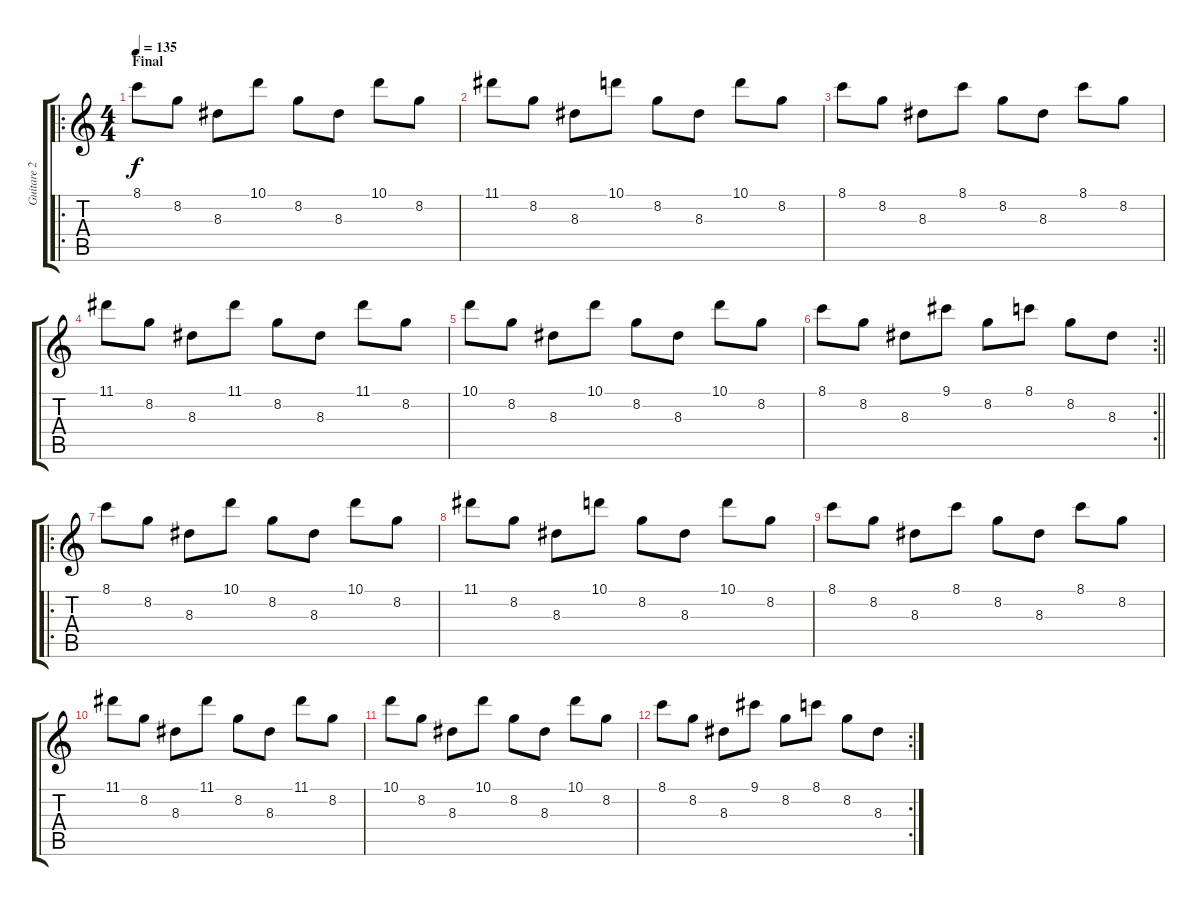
\track ("Guitare 2" "Guitare 2") {instrument electricguitarclean}
\staff {score tabs}
\tuning (E4 B3 G3 D3 A2 E2) {hide}
\ro
\ts (4 4)
\section ("" "Final ")
\tempo 135
\clef g2
\ks c
8.1.8{dy f volume 12 instrument electricguitarjazz} 8.2.8 8.3.8 10.1.8 8.2.8 8.3.8 10.1.8 8.2.8 |
11.1.8 8.2.8 8.3.8 10.1.8 8.2.8 8.3.8 10.1.8 8.2.8 |
8.1.8 8.2.8 8.3.8 8.1.8 8.2.8 8.3.8 8.1.8 8.2.8 |
11.1.8 8.2.8 8.3.8 11.1.8 8.2.8 8.3.8 11.1.8 8.2.8 |
10.1.8 8.2.8 8.3.8 10.1.8 8.2.8 8.3.8 10.1.8 8.2.8 |
\rc 2
\barLineRight lightlight
8.1.8 8.2.8 8.3.8 9.1.8 8.2.8 8.1.8 8.2.8 8.3.8 |
\ro
8.1.8{volume 16 instrument electricguitarjazz} 8.2.8 8.3.8 10.1.8 8.2.8 8.3.8 10.1.8 8.2.8 |
11.1.8 8.2.8 8.3.8 10.1.8 8.2.8 8.3.8 10.1.8 8.2.8 |
8.1.8 8.2.8 8.3.8 8.1.8 8.2.8 8.3.8 8.1.8 8.2.8 |
11.1.8 8.2.8 8.3.8 11.1.8 8.2.8 8.3.8 11.1.8 8.2.8 |
10.1.8 8.2.8 8.3.8 10.1.8 8.2.8 8.3.8 10.1.8 8.2.8 |
\rc 2
8.1.8 8.2.8 8.3.8 9.1.8 8.2.8 8.1.8 8.2.8 8.3.8
